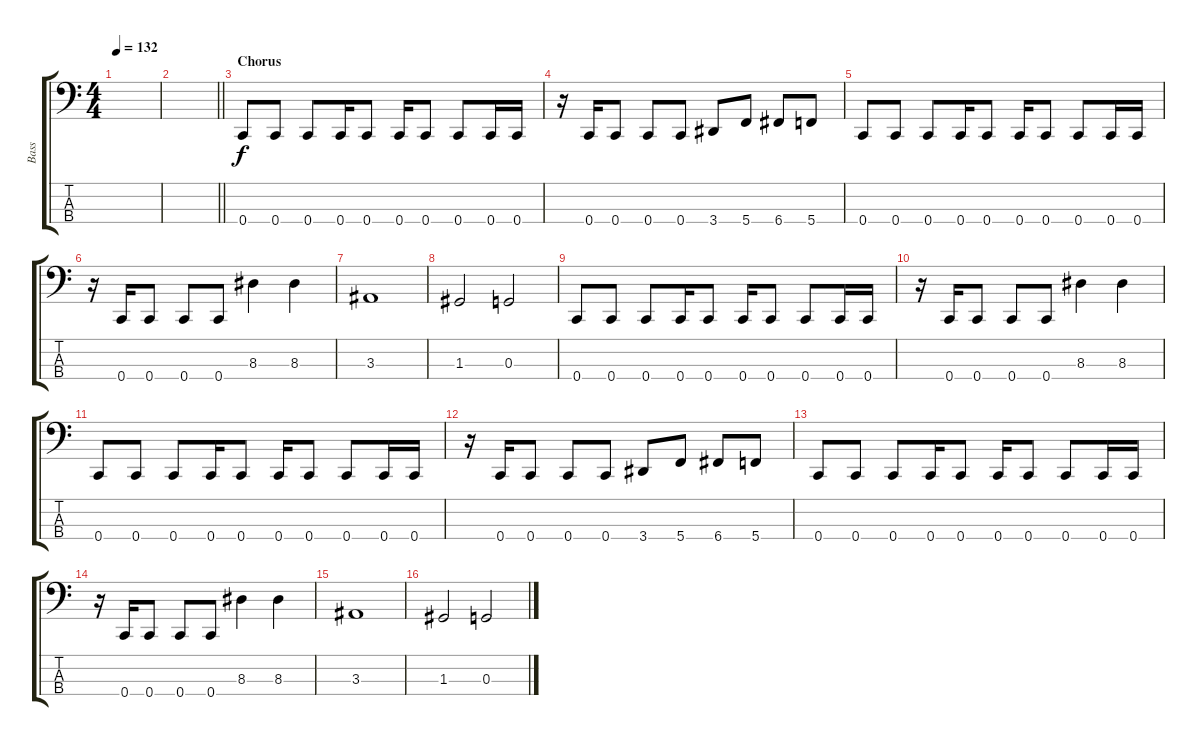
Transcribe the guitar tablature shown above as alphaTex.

\track ("Bass" "Bass") {instrument electricbasspick}
\staff {score tabs}
\tuning (F2 C2 G1 C1) {hide}
\ts (4 4)
\tempo 132
\clef f4
\ks c
|
\barLineRight lightlight
|
\section ("" "Chorus ")
0.4.8 0.4.8 0.4.8 0.4.16 0.4.8 0.4.16 0.4.8 0.4.8 0.4.16 0.4.16 |
r.16 0.4.16 0.4.8 0.4.8 0.4.8 3.4.8 5.4.8 6.4.8 5.4.8 |
0.4.8 0.4.8 0.4.8 0.4.16 0.4.8 0.4.16 0.4.8 0.4.8 0.4.16 0.4.16 |
r.16 0.4.16 0.4.8 0.4.8 0.4.8 8.3.4 8.3.4 |
3.3.1 |
1.3.2 0.3.2 |
0.4.8 0.4.8 0.4.8 0.4.16 0.4.8 0.4.16 0.4.8 0.4.8 0.4.16 0.4.16 |
r.16 0.4.16 0.4.8 0.4.8 0.4.8 8.3.4 8.3.4 |
0.4.8 0.4.8 0.4.8 0.4.16 0.4.8 0.4.16 0.4.8 0.4.8 0.4.16 0.4.16 |
r.16 0.4.16 0.4.8 0.4.8 0.4.8 3.4.8 5.4.8 6.4.8 5.4.8 |
0.4.8 0.4.8 0.4.8 0.4.16 0.4.8 0.4.16 0.4.8 0.4.8 0.4.16 0.4.16 |
r.16 0.4.16 0.4.8 0.4.8 0.4.8 8.3.4 8.3.4 |
3.3.1 |
1.3.2 0.3.2
